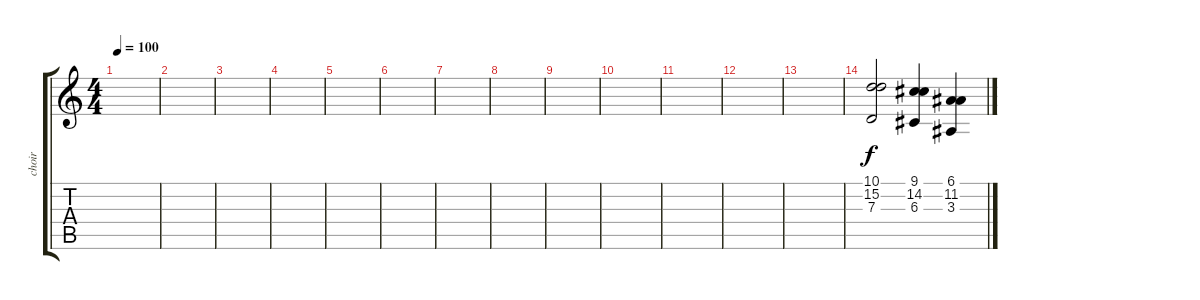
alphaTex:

\track ("choir" "choir") {instrument choiraahs}
\staff {score tabs}
\tuning (E4 B3 G3 D3 A2 E2) {hide}
\ts (4 4)
\tempo 100
\clef g2
\ks c
|
|
|
|
|
|
|
|
|
|
|
|
|
(10.1 15.2 7.3).2 (9.1 14.2 6.3).4 (6.1 11.2 3.3).4
